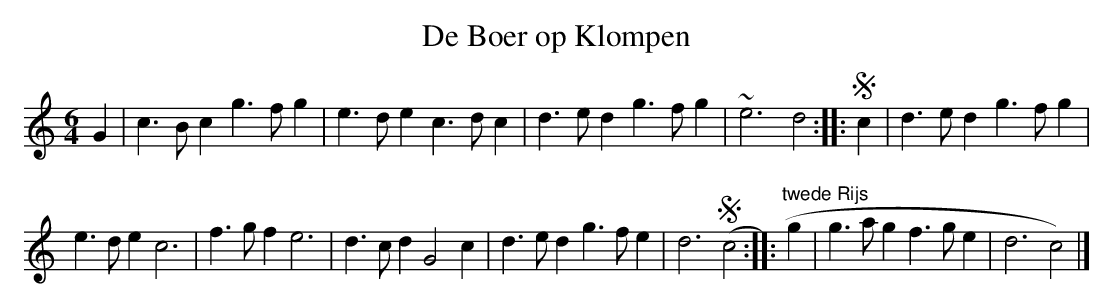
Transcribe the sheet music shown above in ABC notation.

X:1
T:De Boer op Klompen
M:6/4
K:Cmaj
G2|c3Bc2g3fg2|e3de2c3dc2|d3ed2g3fg2|~e6d4:||:!segno!c2|d3ed2g3fg2|
e3de2c6|f3gf2e6|d3cd2G4c2|d3ed2g3fe2|d6!segno!(c4:||:"twede Rijs"g2|g3ag2f3ge2|d6c4)|]
